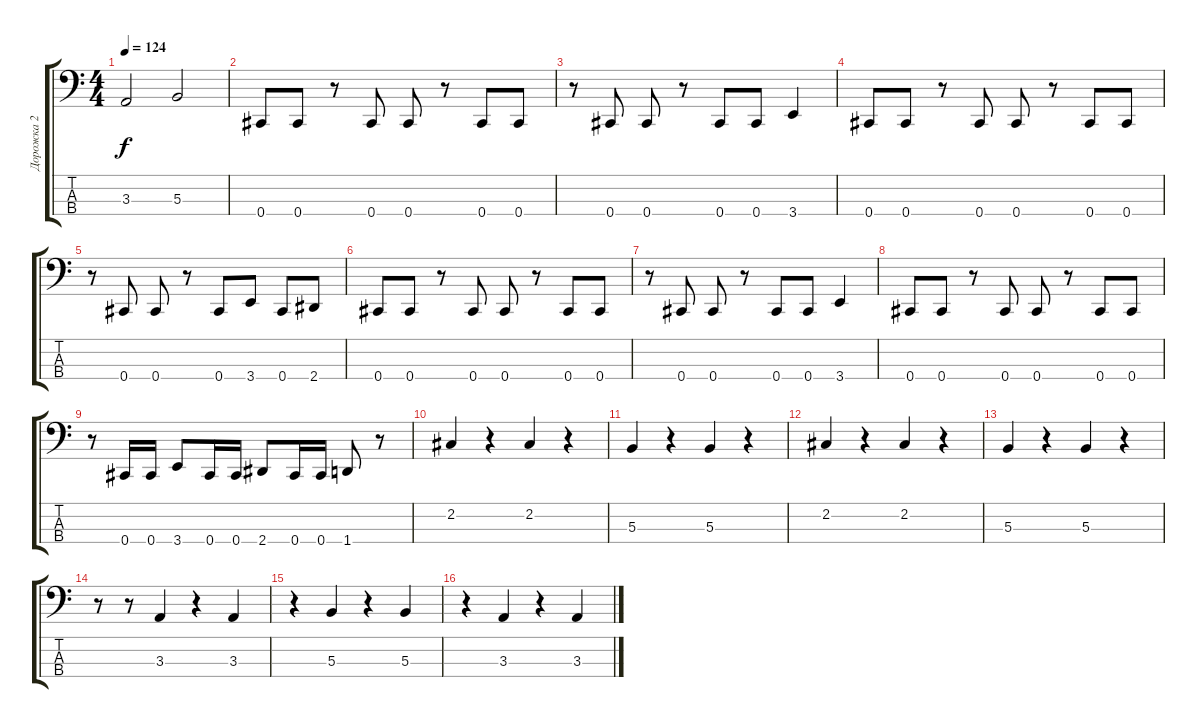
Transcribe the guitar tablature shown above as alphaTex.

\track ("Дорожка 2" "Дорожка 2") {instrument electricbassfinger}
\staff {score tabs}
\tuning (E2 B1 Gb1 Db1) {hide}
\ts (4 4)
\tempo 124
\clef f4
\ks c
3.3.2{dy f} 5.3.2 |
0.4.8 0.4.8 r.8 0.4.8 0.4.8 r.8 0.4.8 0.4.8 |
r.8 0.4.8 0.4.8 r.8 0.4.8 0.4.8 3.4.4 |
0.4.8 0.4.8 r.8 0.4.8 0.4.8 r.8 0.4.8 0.4.8 |
r.8 0.4.8 0.4.8 r.8 0.4.8 3.4.8 0.4.8 2.4.8 |
0.4.8 0.4.8 r.8 0.4.8 0.4.8 r.8 0.4.8 0.4.8 |
r.8 0.4.8 0.4.8 r.8 0.4.8 0.4.8 3.4.4 |
0.4.8 0.4.8 r.8 0.4.8 0.4.8 r.8 0.4.8 0.4.8 |
r.8 0.4.16 0.4.16 3.4.8 0.4.16 0.4.16 2.4.8 0.4.16 0.4.16 1.4.8 r.8 |
2.2.4 r.4 2.2.4 r.4 |
5.3.4 r.4 5.3.4 r.4 |
2.2.4 r.4 2.2.4 r.4 |
5.3.4 r.4 5.3.4 r.4 |
r.8 r.8 3.3.4 r.4 3.3.4 |
r.4 5.3.4 r.4 5.3.4 |
r.4 3.3.4 r.4 3.3.4
